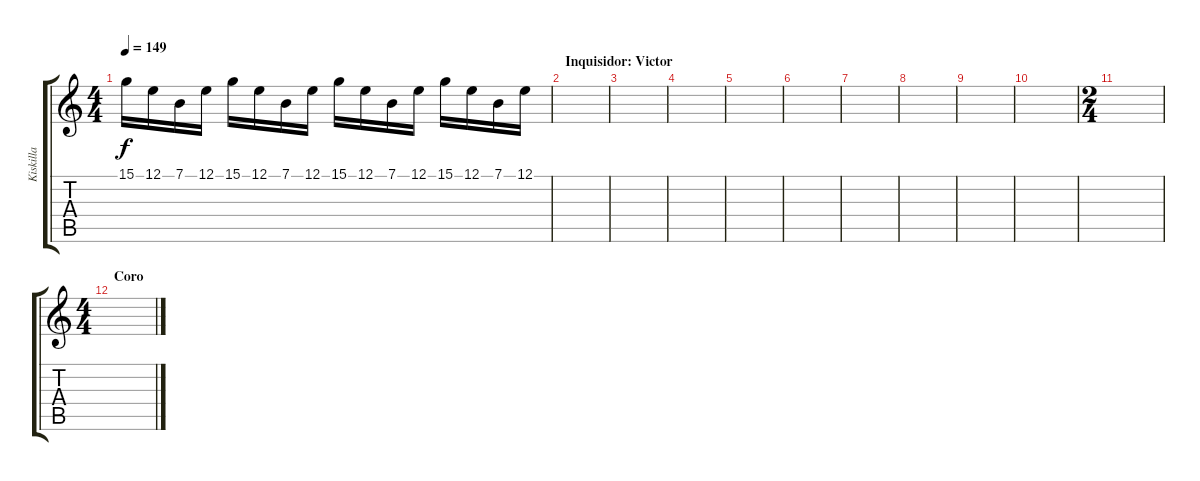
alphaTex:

\track ("Kiskilla" "Kiskilla") {instrument acousticgrandpiano}
\staff {score tabs}
\tuning (E4 B3 G3 D3 A2 E2) {hide}
\ts (4 4)
\tempo 149
\clef g2
\ks c
15.1.16{dy f} 12.1.16 7.1.16 12.1.16 15.1.16 12.1.16 7.1.16 12.1.16 15.1.16 12.1.16 7.1.16 12.1.16 15.1.16 12.1.16 7.1.16 12.1.16 |
\section ("" "Inquisidor: Victor")
|
|
|
|
|
|
|
|
|
\ts (2 4)
|
\ts (4 4)
\section ("" "Coro")
